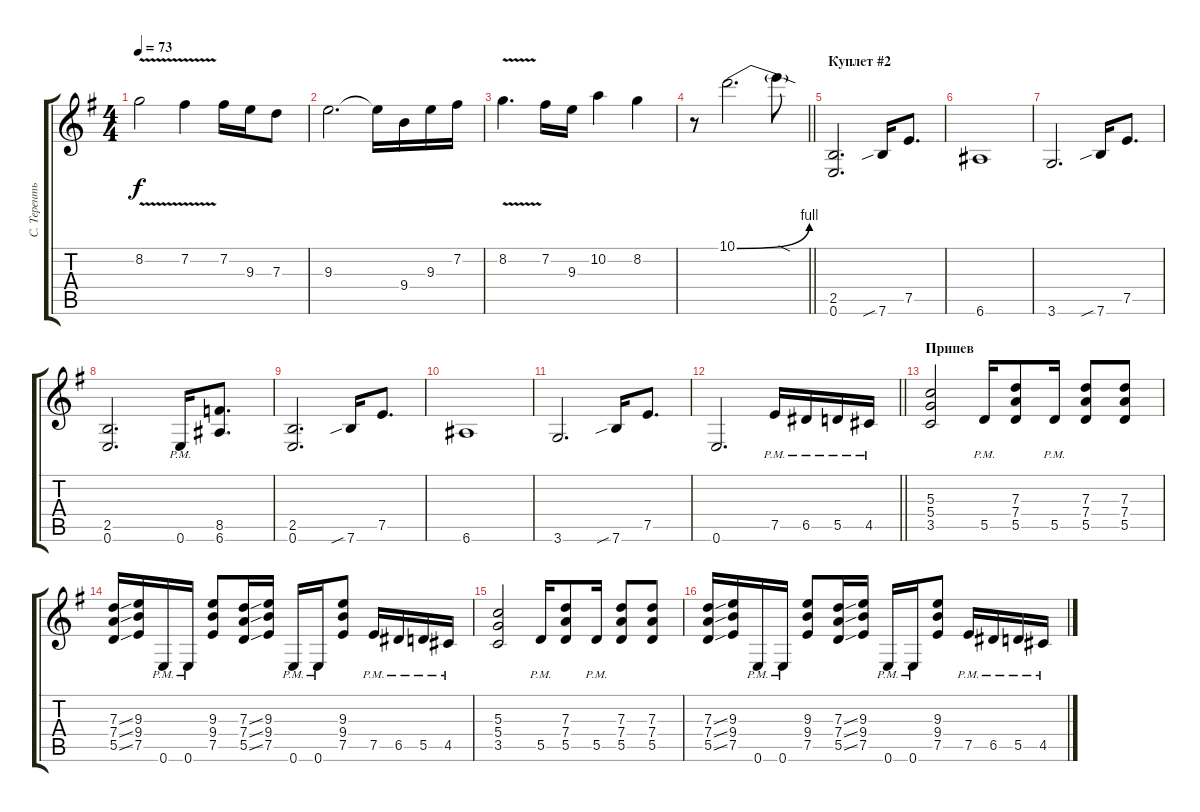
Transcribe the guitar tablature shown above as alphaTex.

\track ("С. Терентьев" "С. Теренть") {instrument distortionguitar}
\staff {score tabs}
\tuning (E4 B3 G3 D3 A2 E2) {hide}
\ts (4 4)
\tempo 73
\clef g2
\ks g
8.2{v}.2{dy f volume 8} 7.2{v}.4 7.2.16 9.3.16 7.3.8 |
9.3.2{d} 9.3{t}.16 9.4.16 9.3.16 7.2.16 |
8.2{v}.4{d} 7.2.16 9.3.16 10.2.4 8.2.4 |
\barLineRight lightlight
r.8 10.1{be (bend 0 0 60 4)}.2{d} 10.1{sod t}.8 |
\section ("" "Куплет #2")
(2.5 0.6).2{d} 7.6{sib}.16 7.5.8{d} |
6.6.1 |
3.6.2{d} 7.6{sib}.16 7.5.8{d} |
(2.5 0.6).2{d} 0.6{pm}.16 (8.5 6.6).8{d} |
(2.5 0.6).2{d} 7.6{sib}.16 7.5.8{d} |
6.6.1 |
3.6.2{d} 7.6{sib}.16 7.5.8{d} |
\barLineRight lightlight
0.6.2{d} 7.5{pm}.16 6.5{pm}.16 5.5{pm}.16 4.5{pm}.16 |
\section ("" "Припев")
(5.3 5.4 3.5).2 5.5{pm}.16 (7.3 7.4 5.5).8 5.5{pm}.16 (7.3 7.4 5.5).8 (7.3 7.4 5.5).8 |
(7.3{ss} 7.4{ss} 5.5{ss}).16 (9.3 9.4 7.5).16 0.6{pm}.16 0.6{pm}.16 (9.3 9.4 7.5).8 (7.3{ss} 7.4{ss} 5.5{ss}).16 (9.3 9.4 7.5).16 0.6{pm}.16 0.6{pm}.16 (9.3 9.4 7.5).8 7.5{pm}.16 6.5{pm}.16 5.5{pm}.16 4.5{pm}.16 |
(5.3 5.4 3.5).2 5.5{pm}.16 (7.3 7.4 5.5).8 5.5{pm}.16 (7.3 7.4 5.5).8 (7.3 7.4 5.5).8 |
(7.3{ss} 7.4{ss} 5.5{ss}).16 (9.3 9.4 7.5).16 0.6{pm}.16 0.6{pm}.16 (9.3 9.4 7.5).8 (7.3{ss} 7.4{ss} 5.5{ss}).16 (9.3 9.4 7.5).16 0.6{pm}.16 0.6{pm}.16 (9.3 9.4 7.5).8 7.5{pm}.16 6.5{pm}.16 5.5{pm}.16 4.5{pm}.16
